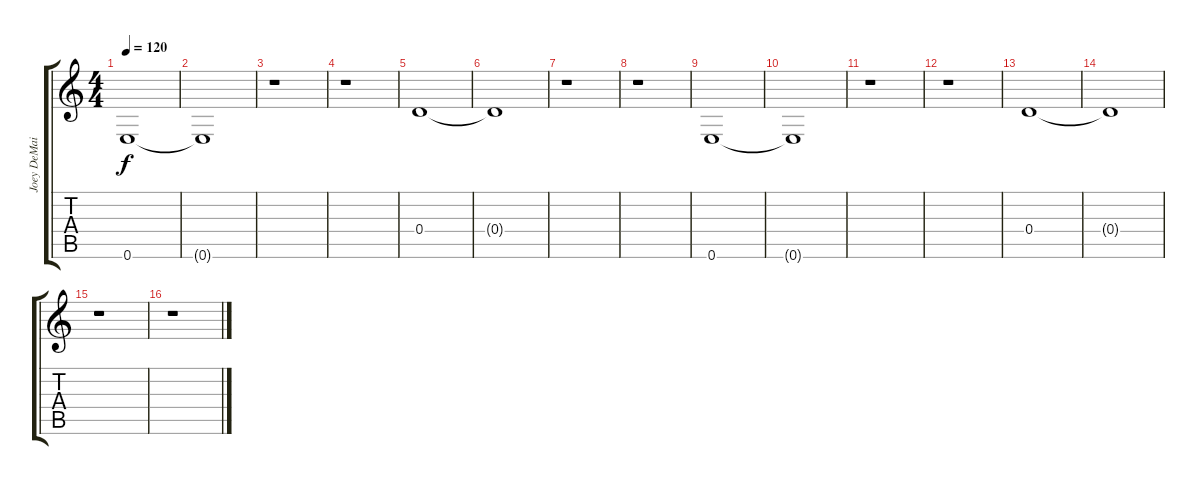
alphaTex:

\track ("Joey DeMaio acoustic guitar" "Joey DeMai") {instrument acousticguitarsteel}
\staff {score tabs}
\tuning (E4 B3 G3 D3 A2 E2) {hide}
\ts (4 4)
\tempo 120
\clef g2
\ks c
0.6.1{dy f instrument acousticguitarsteel} |
0.6{t}.1 |
r.1 |
r.1 |
0.4.1 |
0.4{t}.1 |
r.1 |
r.1 |
0.6.1 |
0.6{t}.1 |
r.1 |
r.1 |
0.4.1 |
0.4{t}.1 |
r.1 |
r.1
